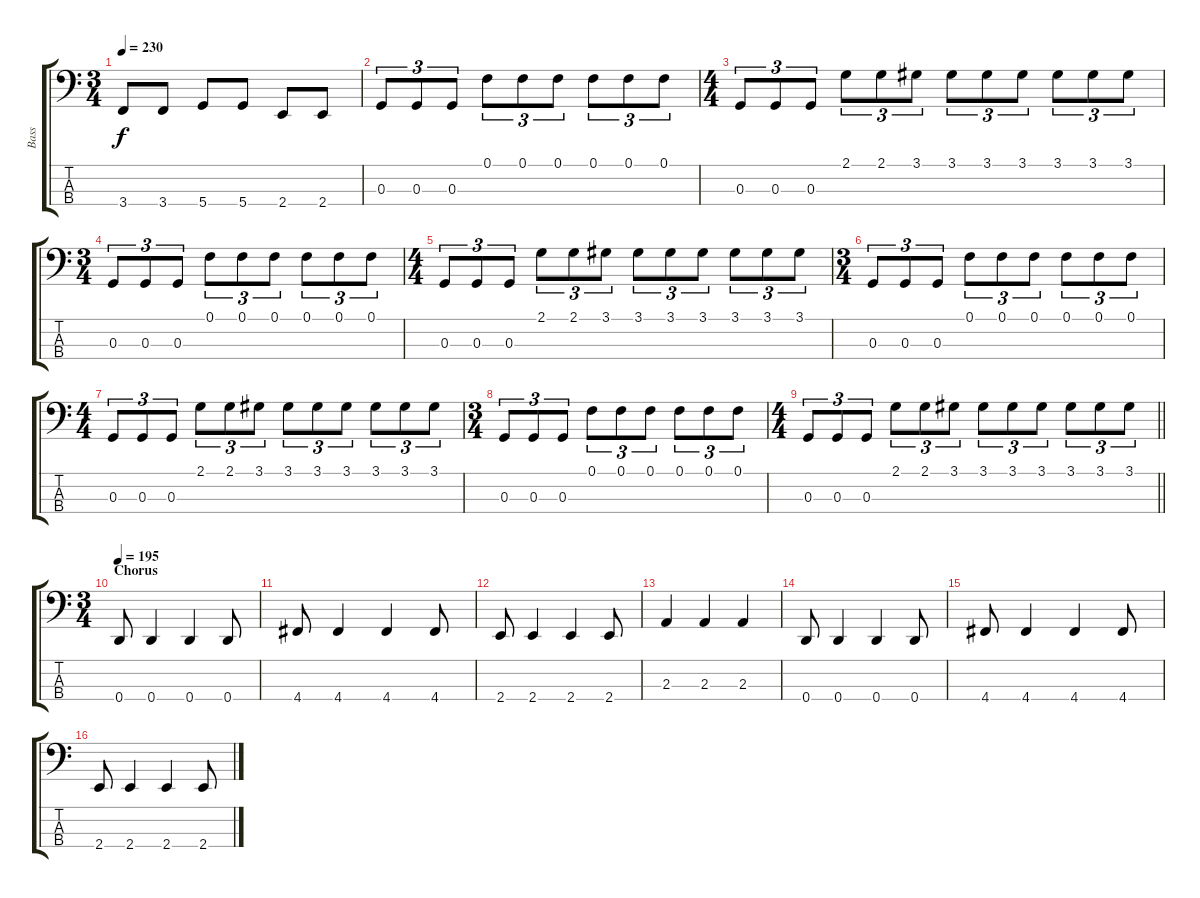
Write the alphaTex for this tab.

\track ("Bass" "Bass") {instrument electricbasspick}
\staff {score tabs}
\tuning (F2 C2 G1 D1) {hide}
\ts (3 4)
\tempo 230
\clef f4
\ks c
3.4.8{dy f} 3.4.8 5.4.8 5.4.8 2.4.8 2.4.8 |
0.3.8{tu (3 2)} 0.3.8{tu (3 2)} 0.3.8{tu (3 2)} 0.1.8{tu (3 2)} 0.1.8{tu (3 2)} 0.1.8{tu (3 2)} 0.1.8{tu (3 2)} 0.1.8{tu (3 2)} 0.1.8{tu (3 2)} |
\ts (4 4)
0.3.8{tu (3 2)} 0.3.8{tu (3 2)} 0.3.8{tu (3 2)} 2.1.8{tu (3 2)} 2.1.8{tu (3 2)} 3.1.8{tu (3 2)} 3.1.8{tu (3 2)} 3.1.8{tu (3 2)} 3.1.8{tu (3 2)} 3.1.8{tu (3 2)} 3.1.8{tu (3 2)} 3.1.8{tu (3 2)} |
\ts (3 4)
0.3.8{tu (3 2)} 0.3.8{tu (3 2)} 0.3.8{tu (3 2)} 0.1.8{tu (3 2)} 0.1.8{tu (3 2)} 0.1.8{tu (3 2)} 0.1.8{tu (3 2)} 0.1.8{tu (3 2)} 0.1.8{tu (3 2)} |
\ts (4 4)
0.3.8{tu (3 2)} 0.3.8{tu (3 2)} 0.3.8{tu (3 2)} 2.1.8{tu (3 2)} 2.1.8{tu (3 2)} 3.1.8{tu (3 2)} 3.1.8{tu (3 2)} 3.1.8{tu (3 2)} 3.1.8{tu (3 2)} 3.1.8{tu (3 2)} 3.1.8{tu (3 2)} 3.1.8{tu (3 2)} |
\ts (3 4)
0.3.8{tu (3 2)} 0.3.8{tu (3 2)} 0.3.8{tu (3 2)} 0.1.8{tu (3 2)} 0.1.8{tu (3 2)} 0.1.8{tu (3 2)} 0.1.8{tu (3 2)} 0.1.8{tu (3 2)} 0.1.8{tu (3 2)} |
\ts (4 4)
0.3.8{tu (3 2)} 0.3.8{tu (3 2)} 0.3.8{tu (3 2)} 2.1.8{tu (3 2)} 2.1.8{tu (3 2)} 3.1.8{tu (3 2)} 3.1.8{tu (3 2)} 3.1.8{tu (3 2)} 3.1.8{tu (3 2)} 3.1.8{tu (3 2)} 3.1.8{tu (3 2)} 3.1.8{tu (3 2)} |
\ts (3 4)
0.3.8{tu (3 2)} 0.3.8{tu (3 2)} 0.3.8{tu (3 2)} 0.1.8{tu (3 2)} 0.1.8{tu (3 2)} 0.1.8{tu (3 2)} 0.1.8{tu (3 2)} 0.1.8{tu (3 2)} 0.1.8{tu (3 2)} |
\ts (4 4)
\barLineRight lightlight
0.3.8{tu (3 2)} 0.3.8{tu (3 2)} 0.3.8{tu (3 2)} 2.1.8{tu (3 2)} 2.1.8{tu (3 2)} 3.1.8{tu (3 2)} 3.1.8{tu (3 2)} 3.1.8{tu (3 2)} 3.1.8{tu (3 2)} 3.1.8{tu (3 2)} 3.1.8{tu (3 2)} 3.1.8{tu (3 2)} |
\ts (3 4)
\section ("" "Chorus")
\tempo 195
0.4.8 0.4.4 0.4.4 0.4.8 |
4.4.8 4.4.4 4.4.4 4.4.8 |
2.4.8 2.4.4 2.4.4 2.4.8 |
2.3.4 2.3.4 2.3.4 |
0.4.8 0.4.4 0.4.4 0.4.8 |
4.4.8 4.4.4 4.4.4 4.4.8 |
2.4.8 2.4.4 2.4.4 2.4.8
